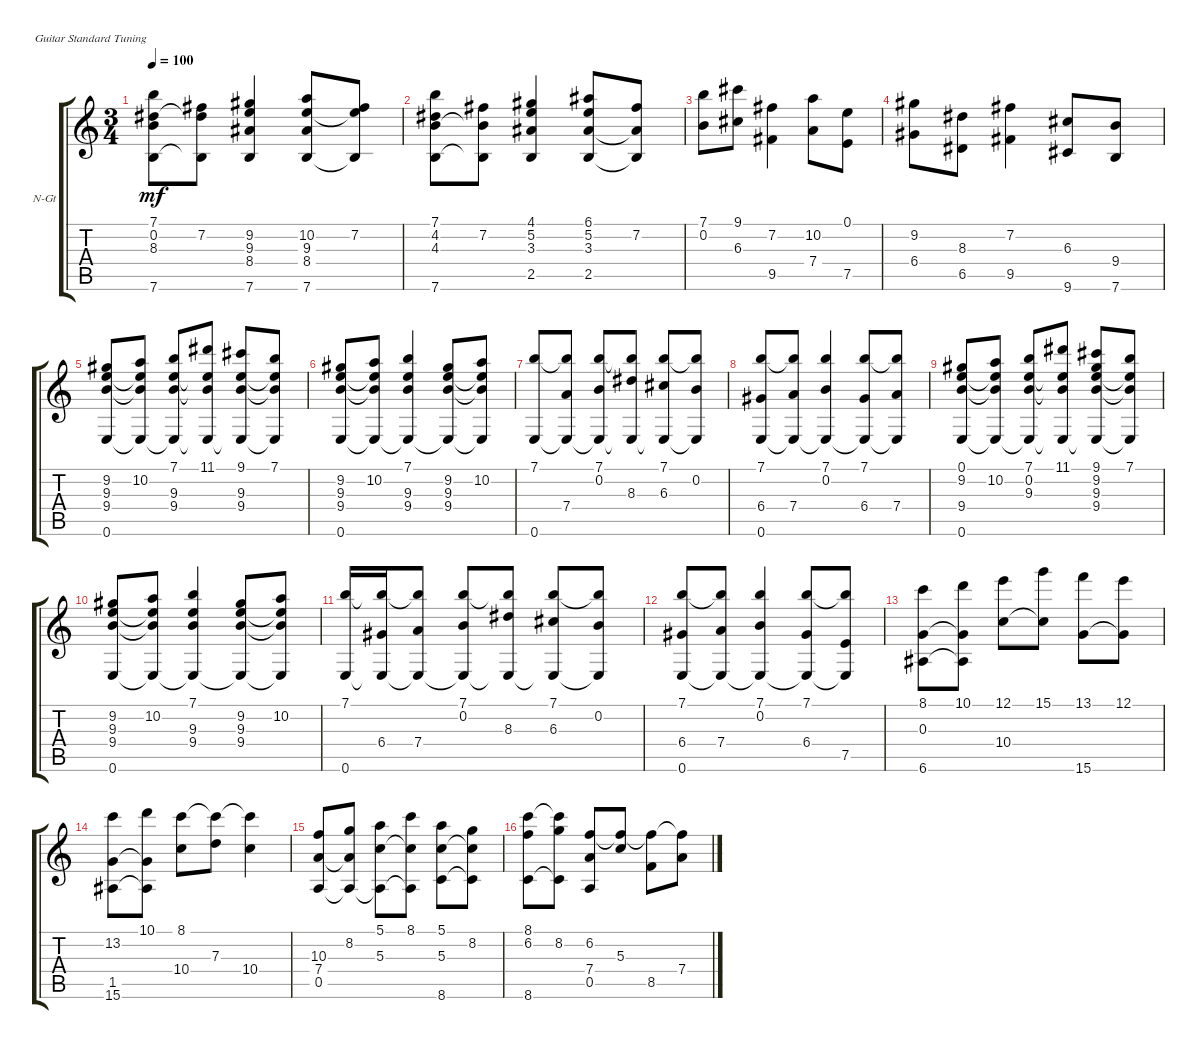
\bracketExtendMode groupsimilarinstruments
\firstSystemTrackNameOrientation horizontal
\otherSystemsTrackNameOrientation horizontal
\track ("Classical Guitar" "N-Gt") {instrument acousticguitarnylon}
\staff {score tabs}
\tuning (E4 B3 G3 D3 A2 E2)
\ts (3 4)
\tempo 100
\clef g2
\ks c
(7.1 8.3 0.2 7.6).8{dy mf} (8.3{t} 7.2 7.6{t}).8 (9.2 9.3 7.6 8.4).4 (10.2 9.3 7.6 8.4).8 (7.2 9.3{t} 7.6{t}).8 |
(7.1 4.2 4.3 7.6).8 (7.2 4.3{t} 7.6{t}).8 (4.1 5.2 3.3 2.5).4 (6.1 5.2 3.3 2.5).8 (7.2 3.3{t} 2.5{t}).8 |
(7.1 0.2).8 (9.1 6.3).8 (7.2 9.5).4 (10.2 7.4).8 (0.1 7.5).8 |
(9.2 6.4).8 (8.3 6.5).8 (7.2 9.5).4 (6.3 9.6).8 (9.4 7.6).8 |
(9.2 9.3 9.4 0.6).8 (9.3{t} 9.4{t} 0.6{t} 10.2).8 (0.6{t} 7.1 9.3 9.4).8 (0.6{t} 9.3{t} 9.4{t} 11.1).8 (0.6{t} 9.1 9.3 9.4).8 (0.6{t} 9.3{t} 9.4{t} 7.1).8 |
(9.2 9.3 9.4 0.6).8 (9.3{t} 9.4{t} 0.6{t} 10.2).8 (0.6{t} 7.1 9.3 9.4).4 (0.6{t} 9.2 9.3 9.4).8 (0.6{t} 9.3{t} 9.4{t} 10.2).8 |
(7.1 0.6).8 (7.1{t} 0.6{t} 7.4).8 (0.6{t} 7.1 0.2).8 (0.6{t} 7.1{t} 8.3).8 (0.6{t} 7.1 6.3).8 (0.6{t} 7.1{t} 0.2).8 |
(7.1 6.4 0.6).8 (7.1{t} 0.6{t} 7.4).8 (0.6{t} 7.1 0.2).4 (0.6{t} 7.1 6.4).8 (0.6{t} 7.1{t} 7.4).8 |
(9.2 0.1 9.4 0.6).8 (0.1{t} 9.4{t} 0.6{t} 10.2).8 (0.6{t} 7.1 9.3 0.2).8 (0.6{t} 9.3{t} 0.2{t} 11.1).8 (0.6{t} 9.1 9.2 9.3 9.4).8 (0.6{t} 9.3{t} 9.4{t} 7.1).8 |
(9.2 9.3 9.4 0.6).8 (9.3{t} 9.4{t} 0.6{t} 10.2).8 (0.6{t} 7.1 9.3 9.4).4 (0.6{t} 9.2 9.3 9.4).8 (0.6{t} 9.3{t} 9.4{t} 10.2).8 |
(0.6 7.1).16 (0.6{t} 7.1{t} 6.4).16 (0.6{t} 7.1{t} 7.4).8 (0.6{t} 7.1 0.2).8 (0.6{t} 7.1{t} 8.3).8 (0.6{t} 7.1 6.3).8 (0.6{t} 7.1{t} 0.2).8 |
(7.1 6.4 0.6).8 (7.1{t} 0.6{t} 7.4).8 (0.6{t} 7.1 0.2).4 (0.6{t} 7.1 6.4).8 (0.6{t} 7.1{t} 7.5).8 |
(8.1 0.3 6.6).8 (0.3{t} 6.6{t} 10.1).8 (12.1 10.4).8 (10.4{t} 15.1).8 (13.1 15.6).8 (15.6{t} 12.1).8 |
(13.2 15.6 1.5).8 (15.6{t} 1.5{t} 10.1).8 (8.1 10.4).8 (8.1{t} 7.3).8 (8.1{t} 10.4).4 |
(10.3 7.4 0.5).8 (7.4{t} 0.5{t} 8.2).8 (0.5{t} 5.1 5.3).8 (0.5{t} 5.3{t} 8.1).8 (5.1 5.3 8.6).8 (5.3{t} 8.6{t} 8.2).8 |
(8.1 6.2 8.6).8 (8.1{t} 8.6{t} 8.2).8 (6.2 7.4 0.5).8 (6.2{t} 5.3).8 (6.2{t} 8.5).8 (6.2{t} 7.4).8
